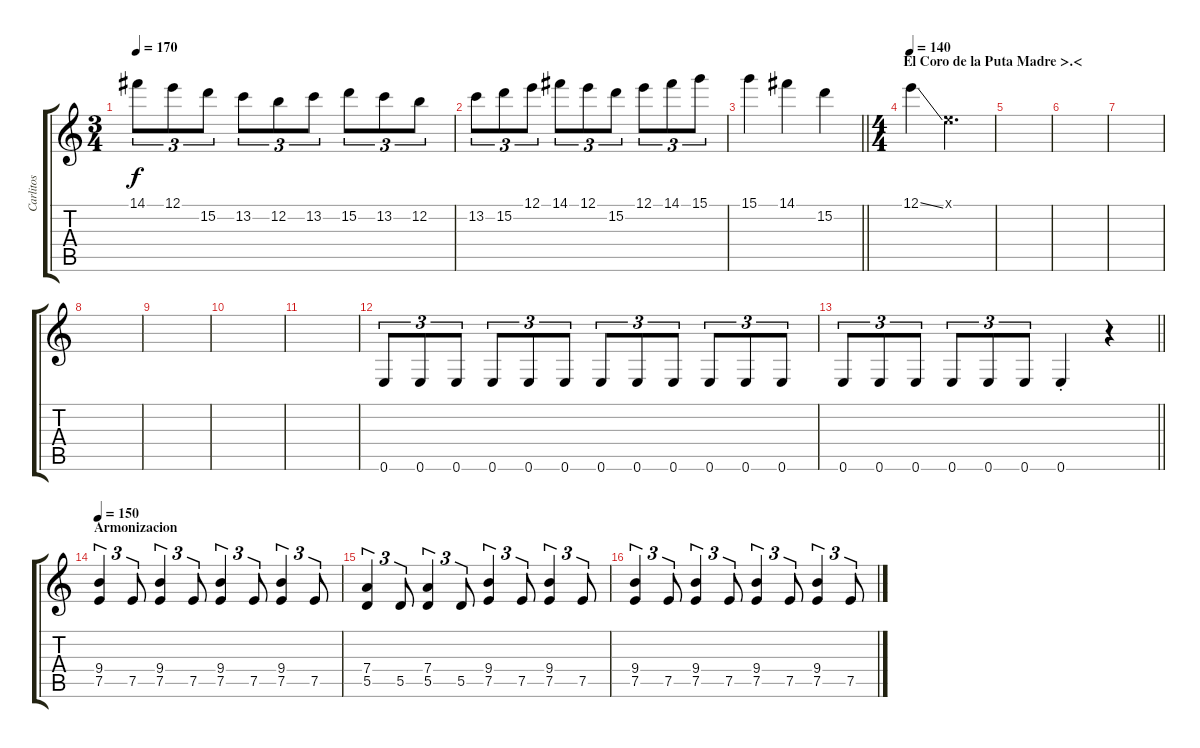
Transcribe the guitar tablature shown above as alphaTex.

\track ("Carlitos" "Carlitos") {instrument overdrivenguitar}
\staff {score tabs}
\tuning (E4 B3 G3 D3 A2 E2) {hide}
\ts (3 4)
\tempo 170
\clef g2
\ks c
14.1.8{tu (3 2) dy f} 12.1.8{tu (3 2)} 15.2.8{tu (3 2)} 13.2.8{tu (3 2)} 12.2.8{tu (3 2)} 13.2.8{tu (3 2)} 15.2.8{tu (3 2)} 13.2.8{tu (3 2)} 12.2.8{tu (3 2)} |
13.2.8{tu (3 2)} 15.2.8{tu (3 2)} 12.1.8{tu (3 2)} 14.1.8{tu (3 2)} 12.1.8{tu (3 2)} 15.2.8{tu (3 2)} 12.1.8{tu (3 2)} 14.1.8{tu (3 2)} 15.1.8{tu (3 2)} |
\barLineRight lightlight
15.1.4 14.1.4 15.2.4 |
\ts (4 4)
\section ("" "El Coro de la Puta Madre >.<")
\tempo 140
12.1{ss}.4 0.1{x}.2{d} |
|
|
|
|
|
|
|
0.6.8{tu (3 2) volume 12} 0.6.8{tu (3 2)} 0.6.8{tu (3 2)} 0.6.8{tu (3 2)} 0.6.8{tu (3 2)} 0.6.8{tu (3 2)} 0.6.8{tu (3 2)} 0.6.8{tu (3 2)} 0.6.8{tu (3 2)} 0.6.8{tu (3 2)} 0.6.8{tu (3 2)} 0.6.8{tu (3 2)} |
\barLineRight lightlight
0.6.8{tu (3 2)} 0.6.8{tu (3 2)} 0.6.8{tu (3 2)} 0.6.8{tu (3 2)} 0.6.8{tu (3 2)} 0.6.8{tu (3 2)} 0.6{st}.4 r.4 |
\section ("" "Armonizacion")
\tempo 150
(9.4 7.5).4{tu (3 2)} 7.5.8{tu (3 2)} (9.4 7.5).4{tu (3 2)} 7.5.8{tu (3 2)} (9.4 7.5).4{tu (3 2)} 7.5.8{tu (3 2)} (9.4 7.5).4{tu (3 2)} 7.5.8{tu (3 2)} |
(7.4 5.5).4{tu (3 2)} 5.5.8{tu (3 2)} (7.4 5.5).4{tu (3 2)} 5.5.8{tu (3 2)} (9.4 7.5).4{tu (3 2)} 7.5.8{tu (3 2)} (9.4 7.5).4{tu (3 2)} 7.5.8{tu (3 2)} |
(9.4 7.5).4{tu (3 2)} 7.5.8{tu (3 2)} (9.4 7.5).4{tu (3 2)} 7.5.8{tu (3 2)} (9.4 7.5).4{tu (3 2)} 7.5.8{tu (3 2)} (9.4 7.5).4{tu (3 2)} 7.5.8{tu (3 2)}
